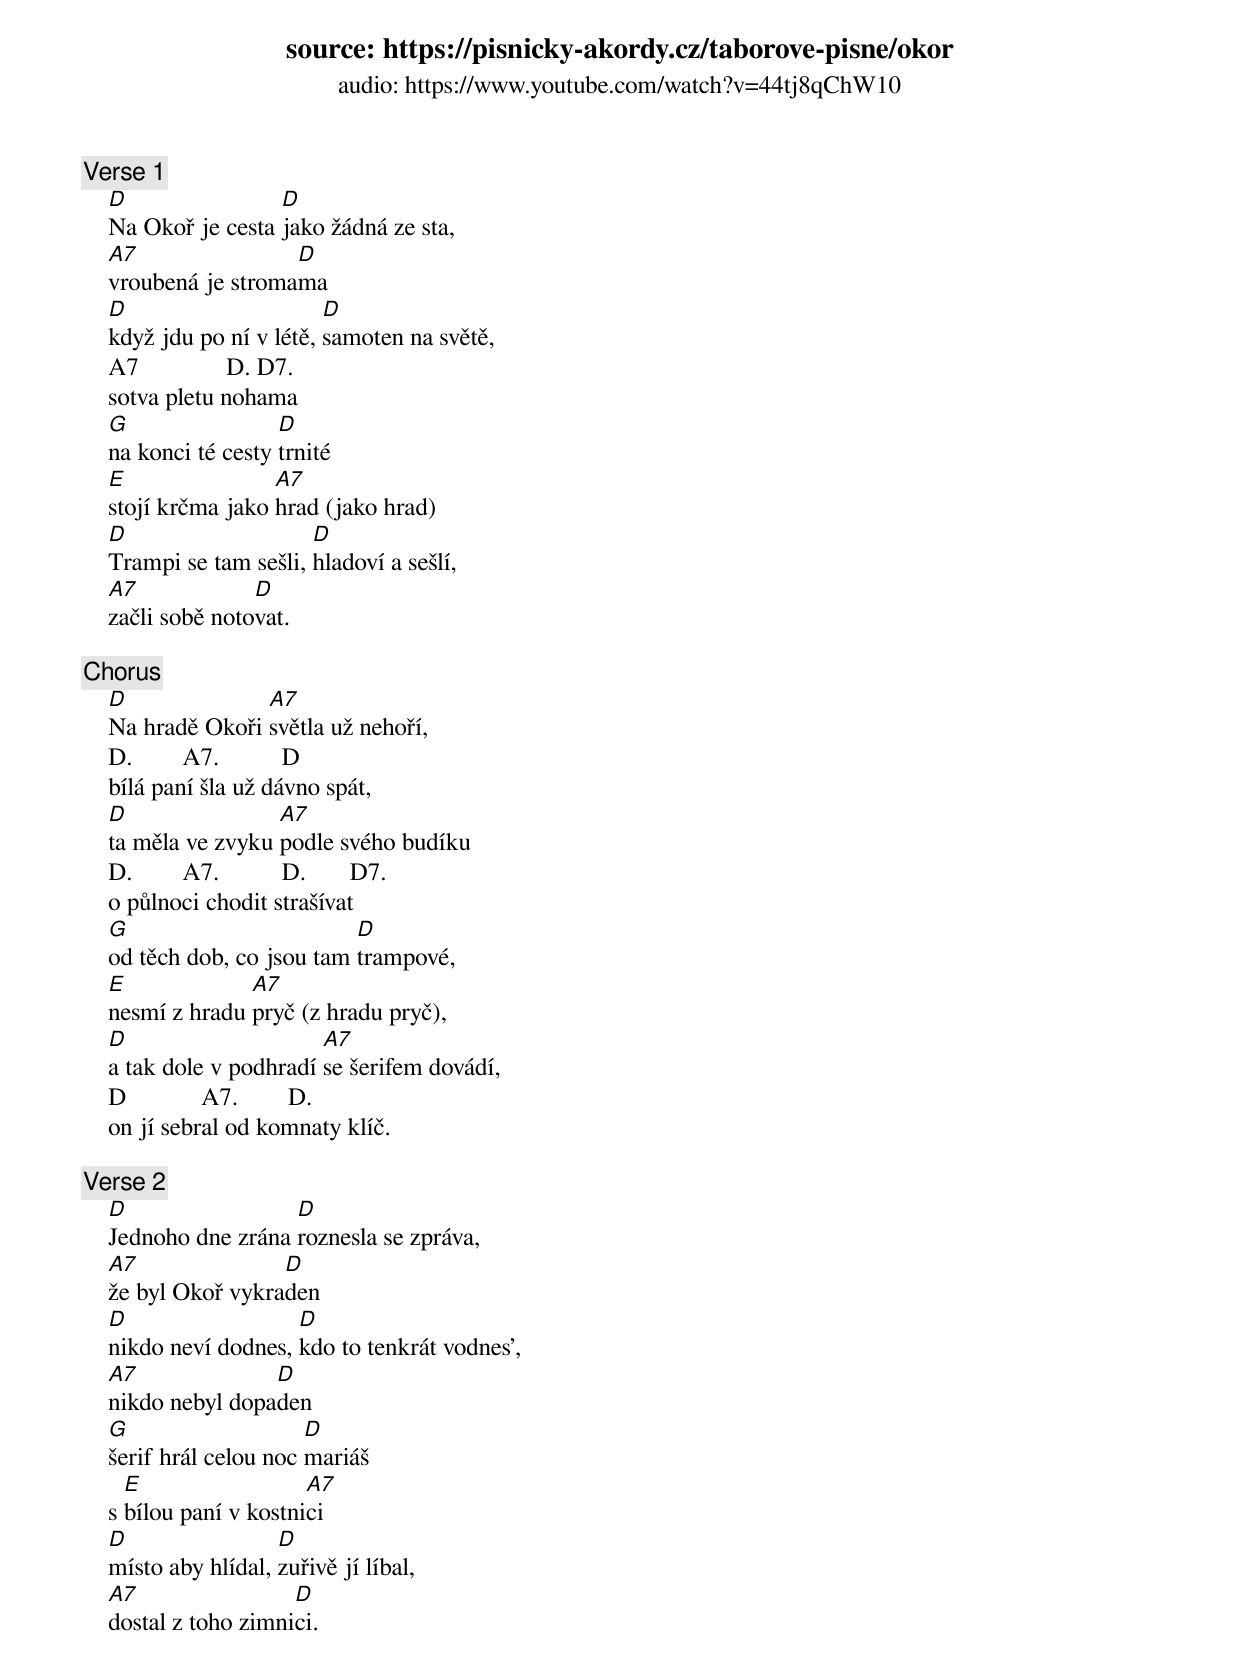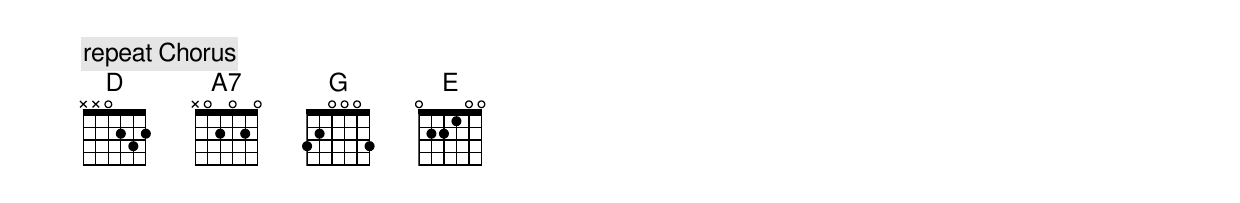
source: https://pisnicky-akordy.cz/taborove-pisne/okor
audio: https://www.youtube.com/watch?v=44tj8qChW10


[Verse 1]
    D                D
    Na Okoř je cesta jako žádná ze sta,
    A7                D
    vroubená je stromama
    D                      D
    když jdu po ní v létě, samoten na světě,
    A7              D. D7.
    sotva pletu nohama
    G                 D
    na konci té cesty trnité
    E                A7
    stojí krčma jako hrad (jako hrad)
    D                    D
    Trampi se tam sešli, hladoví a sešlí,
    A7             D
    začli sobě notovat.

[Chorus]
    D              A7
    Na hradě Okoři světla už nehoří,
    D.        A7.          D
    bílá paní šla už dávno spát,
    D                A7
    ta měla ve zvyku podle svého budíku
    D.        A7.          D.       D7.
    o půlnoci chodit strašívat
    G                        D
    od těch dob, co jsou tam trampové,
    E             A7
    nesmí z hradu pryč (z hradu pryč),
    D                     A7
    a tak dole v podhradí se šerifem dovádí,
    D            A7.        D.
    on jí sebral od komnaty klíč.

[Verse 2]
    D                 D
    Jednoho dne zrána roznesla se zpráva,
    A7               D
    že byl Okoř vykraden
    D                  D
    nikdo neví dodnes, kdo to tenkrát vodnes',
    A7              D
    nikdo nebyl dopaden
    G                    D
    šerif hrál celou noc mariáš
      E                  A7
    s bílou paní v kostnici
    D                 D
    místo aby hlídal, zuřivě jí líbal,
    A7                 D
    dostal z toho zimnici.

[repeat Chorus]
